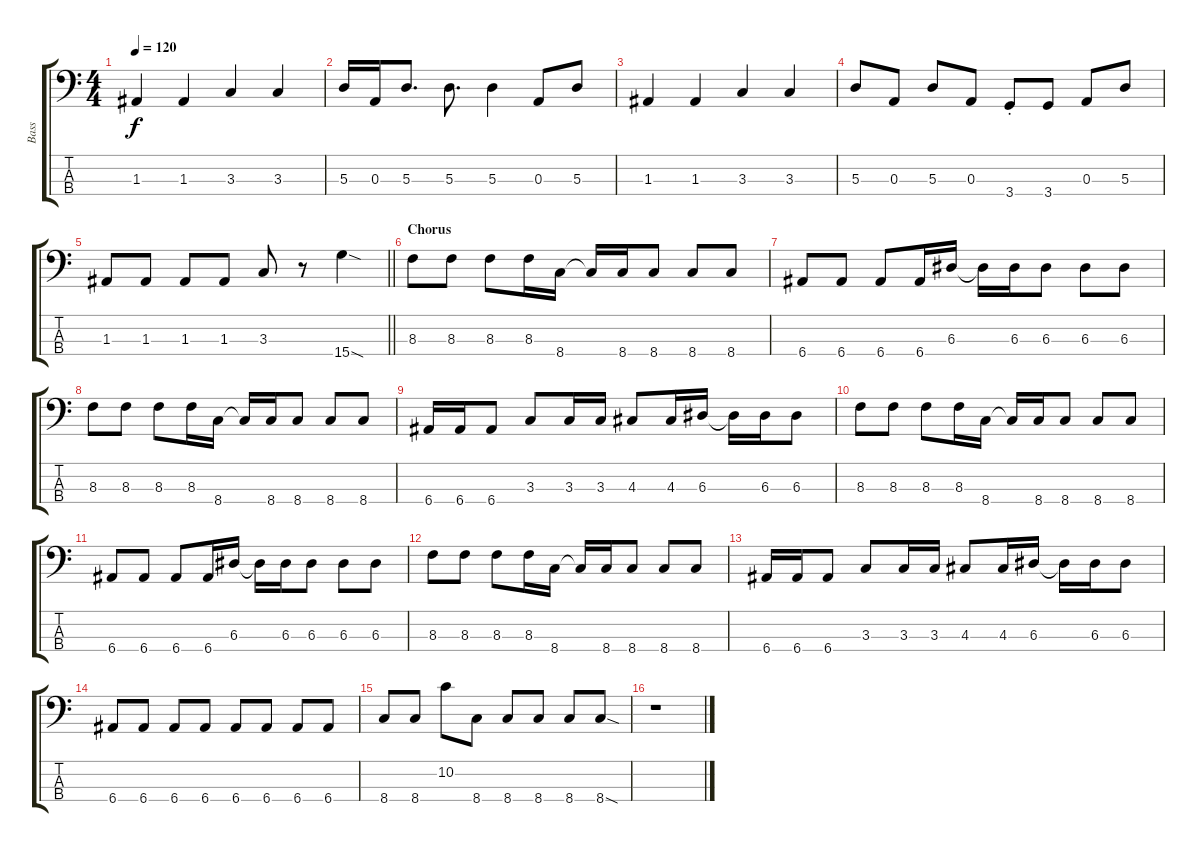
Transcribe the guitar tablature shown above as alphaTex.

\track ("Bass" "Bass") {instrument electricbassfinger}
\staff {score tabs}
\tuning (G2 D2 A1 E1) {hide}
\ts (4 4)
\tempo 120
\clef f4
\ks c
1.3.4{dy f} 1.3.4 3.3.4 3.3.4 |
5.3.16 0.3.16 5.3.8{d} 5.3.8{d} 5.3.4 0.3.8 5.3.8 |
1.3.4 1.3.4 3.3.4 3.3.4 |
5.3.8 0.3.8 5.3.8 0.3.8 3.4{st}.8 3.4.8 0.3.8 5.3.8 |
\barLineRight lightlight
1.3.8 1.3.8 1.3.8 1.3.8 3.3.8 r.8 15.4{sod}.4 |
\section ("" "Chorus")
8.3.8 8.3.8 8.3.8 8.3.16 8.4.16 8.4{t}.16 8.4.16 8.4.8 8.4.8 8.4.8 |
6.4.8 6.4.8 6.4.8 6.4.16 6.3.16 6.3{t}.16 6.3.16 6.3.8 6.3.8 6.3.8 |
8.3.8 8.3.8 8.3.8 8.3.16 8.4.16 8.4{t}.16 8.4.16 8.4.8 8.4.8 8.4.8 |
6.4.16 6.4.16 6.4.8 3.3.8 3.3.16 3.3.16 4.3.8 4.3.16 6.3.16 6.3{t}.16 6.3.16 6.3.8 |
8.3.8 8.3.8 8.3.8 8.3.16 8.4.16 8.4{t}.16 8.4.16 8.4.8 8.4.8 8.4.8 |
6.4.8 6.4.8 6.4.8 6.4.16 6.3.16 6.3{t}.16 6.3.16 6.3.8 6.3.8 6.3.8 |
8.3.8 8.3.8 8.3.8 8.3.16 8.4.16 8.4{t}.16 8.4.16 8.4.8 8.4.8 8.4.8 |
6.4.16 6.4.16 6.4.8 3.3.8 3.3.16 3.3.16 4.3.8 4.3.16 6.3.16 6.3{t}.16 6.3.16 6.3.8 |
6.4.8 6.4.8 6.4.8 6.4.8 6.4.8 6.4.8 6.4.8 6.4.8 |
8.4.8 8.4.8 10.2.8 8.4.8 8.4.8 8.4.8 8.4.8 8.4{sod}.8 |
r.1
